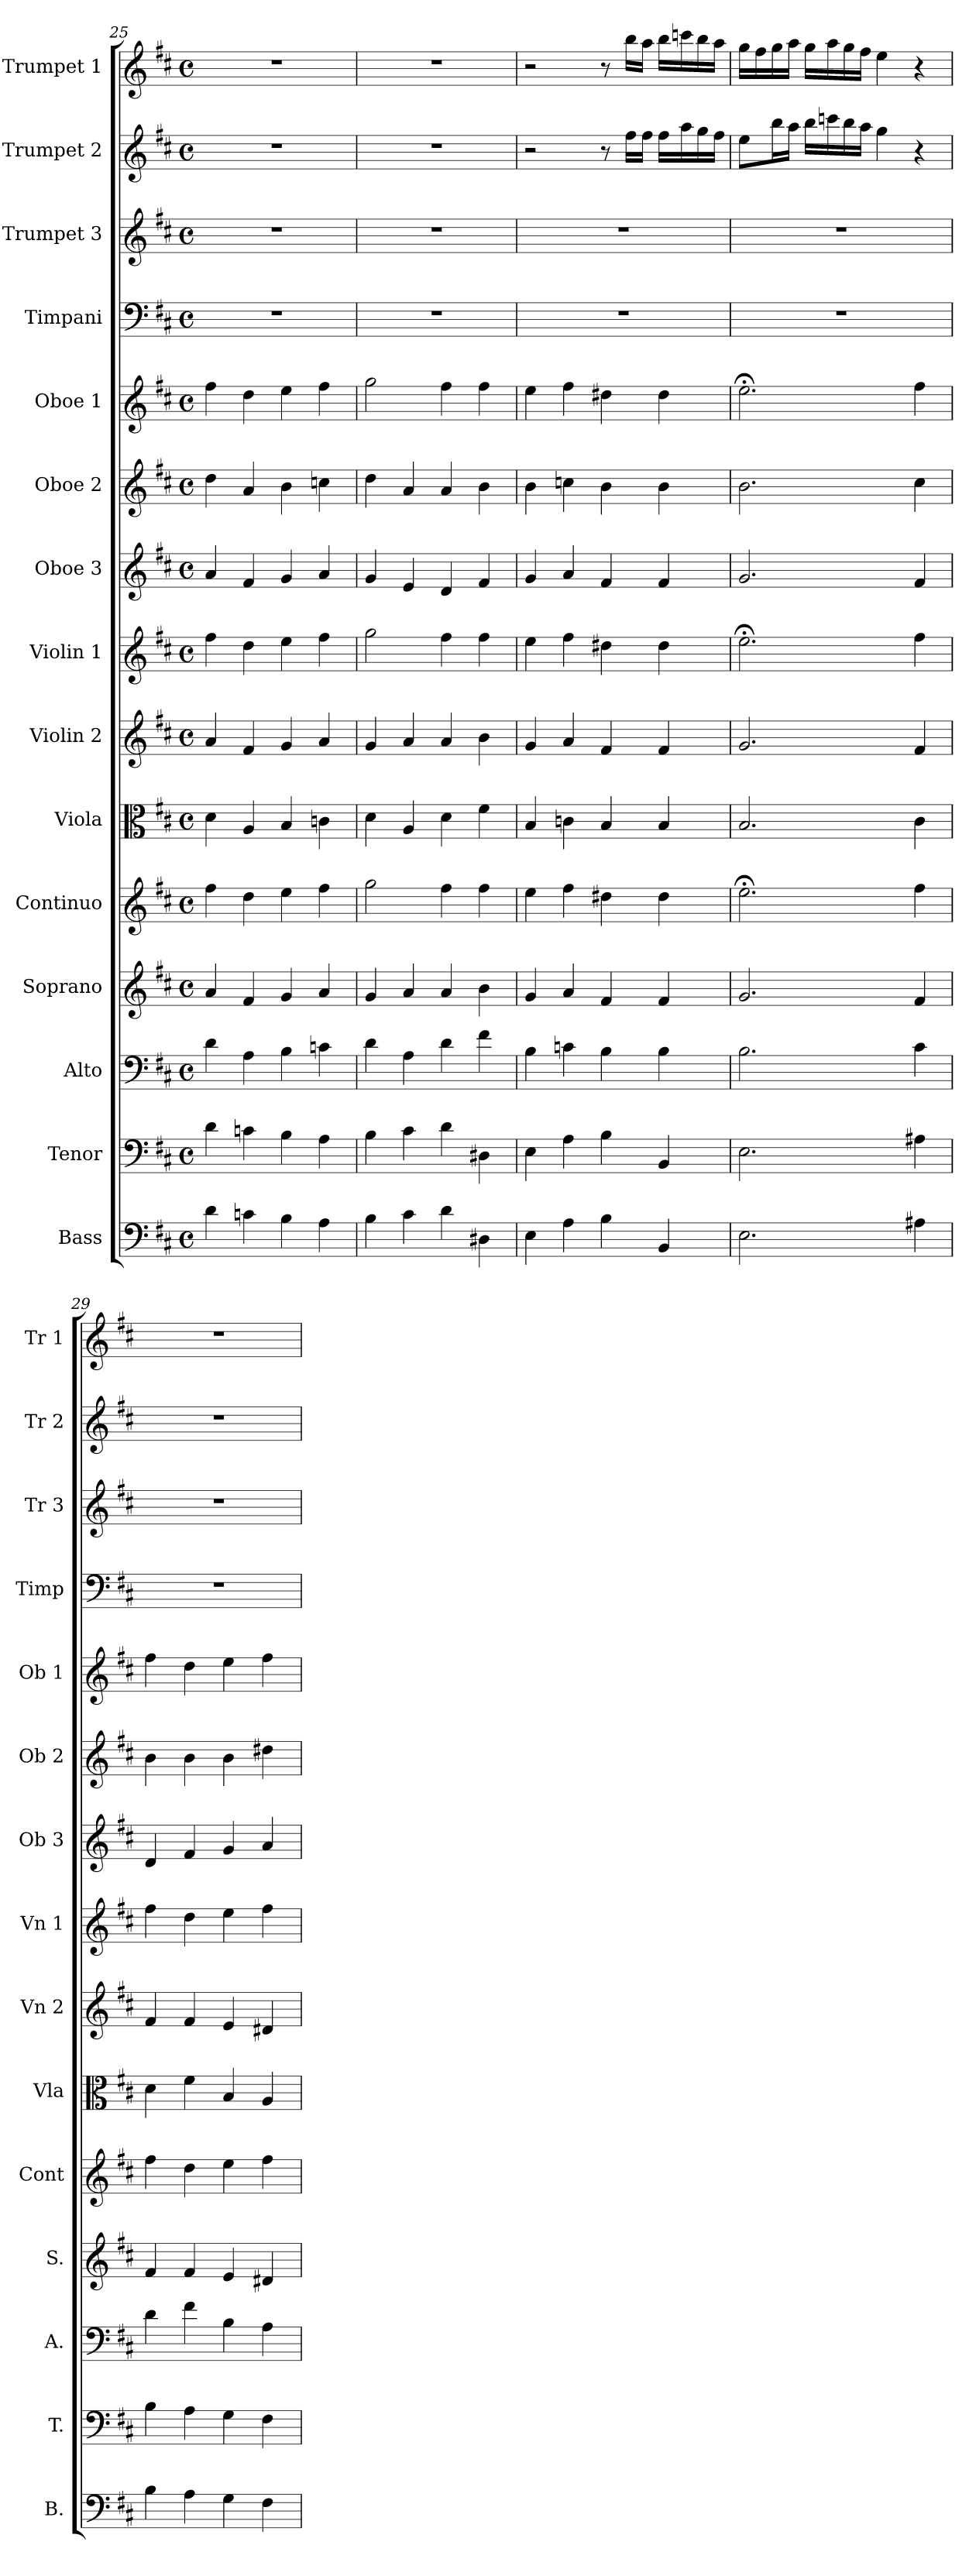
**kern	**kern	**kern	**kern	**kern	**kern	**kern	**kern	**kern	**kern	**kern	**kern	**kern	**kern	**kern
*part15	*part14	*part13	*part12	*part11	*part10	*part9	*part8	*part7	*part6	*part5	*part4	*part3	*part2	*part1
*staff15	*staff14	*staff13	*staff12	*staff11	*staff10	*staff9	*staff8	*staff7	*staff6	*staff5	*staff4	*staff3	*staff2	*staff1
*I"Bass	*I"Tenor	*I"Alto	*I"Soprano	*I"Continuo	*I"Viola	*I"Violin 2	*I"Violin 1	*I"Oboe 3	*I"Oboe 2	*I"Oboe 1	*I"Timpani	*I"Trumpet 3	*I"Trumpet 2	*I"Trumpet 1
*I'B.	*I'T.	*I'A.	*I'S.	*I'Cont	*I'Vla	*I'Vn 2	*I'Vn 1	*I'Ob 3	*I'Ob 2	*I'Ob 1	*I'Timp	*I'Tr 3	*I'Tr 2	*I'Tr 1
*clefF4	*clefF4	*clefF4	*clefG2	*clefG2	*clefC3	*clefG2	*clefG2	*clefG2	*clefG2	*clefG2	*clefF4	*clefG2	*clefG2	*clefG2
*	*	*	*	*	*	*	*	*	*	*	*	*ITrd1c2	*ITrd1c2	*ITrd1c2
*k[f#c#]	*k[f#c#]	*k[f#c#]	*k[f#c#]	*k[f#c#]	*k[f#c#]	*k[f#c#]	*k[f#c#]	*k[f#c#]	*k[f#c#]	*k[f#c#]	*k[f#c#]	*k[]	*k[]	*k[]
*D:	*D:	*D:	*D:	*D:	*D:	*D:	*D:	*D:	*D:	*D:	*D:	*C:	*C:	*C:
*M4/4	*M4/4	*M4/4	*M4/4	*M4/4	*M4/4	*M4/4	*M4/4	*M4/4	*M4/4	*M4/4	*M4/4	*M4/4	*M4/4	*M4/4
*met(c)	*met(c)	*met(c)	*met(c)	*met(c)	*met(c)	*met(c)	*met(c)	*met(c)	*met(c)	*met(c)	*met(c)	*met(c)	*met(c)	*met(c)
=25	=25	=25	=25	=25	=25	=25	=25	=25	=25	=25	=25	=25	=25	=25
4d\	4d\	4d\	4a/	4ff#\	4d\	4a/	4ff#\	4a/	4dd\	4ff#\	1r	1r	1r	1r
4cn\	4cn\	4A\	4f#/	4dd\	4A/	4f#/	4dd\	4f#/	4a/	4dd\	.	.	.	.
4B\	4B\	4B\	4g/	4ee\	4B/	4g/	4ee\	4g/	4b\	4ee\	.	.	.	.
4A\	4A\	4cn\	4a/	4ff#\	4cn\	4a/	4ff#\	4a/	4ccn\	4ff#\	.	.	.	.
!!LO:PB:g=z
=26	=26	=26	=26	=26	=26	=26	=26	=26	=26	=26	=26	=26	=26	=26
4B\	4B\	4d\	4g/	2gg\	4d\	4g/	2gg\	4g/	4dd\	2gg\	1r	1r	1r	1r
4c#\	4c#\	4A\	4a/	.	4A/	4a/	.	4e/	4a/	.	.	.	.	.
4d\	4d\	4d\	4a/	4ff#\	4d\	4a/	4ff#\	4d/	4a/	4ff#\	.	.	.	.
4D#X\	4D#X\	4f#\	4b\	4ff#\	4f#\	4b\	4ff#\	4f#/	4b\	4ff#\	.	.	.	.
=27	=27	=27	=27	=27	=27	=27	=27	=27	=27	=27	=27	=27	=27	=27
4E\	4E\	4B\	4g/	4ee\	4B/	4g/	4ee\	4g/	4b\	4ee\	1r	1r	2r	2r
4A\	4A\	4cn\	4a/	4ff#\	4cn\	4a/	4ff#\	4a/	4ccn\	4ff#\	.	.	.	.
4B\	4B\	4B\	4f#/	4dd#X\	4B/	4f#/	4dd#X\	4f#/	4b\	4dd#X\	.	.	8r	8r
.	.	.	.	.	.	.	.	.	.	.	.	.	16ee\LL	16aa\LL
.	.	.	.	.	.	.	.	.	.	.	.	.	16ee\JJ	16gg\JJ
4BB/	4BB/	4B\	4f#/	4dd#\	4B/	4f#/	4dd#\	4f#/	4b\	4dd#\	.	.	16ee\LL	16aa\LL
.	.	.	.	.	.	.	.	.	.	.	.	.	16gg\	16bb-X\
.	.	.	.	.	.	.	.	.	.	.	.	.	16ff\	16aa\
.	.	.	.	.	.	.	.	.	.	.	.	.	16ee\JJ	16gg\JJ
=28	=28	=28	=28	=28	=28	=28	=28	=28	=28	=28	=28	=28	=28	=28
2.E\	2.E\	2.B\	2.g/	2.ee;<\	2.B/	2.g/	2.ee;<\	2.g/	2.b\	2.ee;<\	1r	1r	8dd\L	16ff\LL
.	.	.	.	.	.	.	.	.	.	.	.	.	.	16ee\
.	.	.	.	.	.	.	.	.	.	.	.	.	16aa\L	16ff\
.	.	.	.	.	.	.	.	.	.	.	.	.	16gg\JJ	16gg\JJ
.	.	.	.	.	.	.	.	.	.	.	.	.	16aa\LL	16ff\LL
.	.	.	.	.	.	.	.	.	.	.	.	.	16bb-X\	16gg\
.	.	.	.	.	.	.	.	.	.	.	.	.	16aa\	16ff\
.	.	.	.	.	.	.	.	.	.	.	.	.	16gg\JJ	16ee\JJ
.	.	.	.	.	.	.	.	.	.	.	.	.	4ff\	4dd\
4A#X\	4A#X\	4c#\	4f#/	4ff#\	4c#\	4f#/	4ff#\	4f#/	4cc#\	4ff#\	.	.	4r	4r
=29	=29	=29	=29	=29	=29	=29	=29	=29	=29	=29	=29	=29	=29	=29
4B\	4B\	4d\	4f#/	4ff#\	4d\	4f#/	4ff#\	4d/	4b\	4ff#\	1r	1r	1r	1r
4A\	4A\	4f#\	4f#/	4dd\	4f#\	4f#/	4dd\	4f#/	4b\	4dd\	.	.	.	.
4G\	4G\	4B\	4e/	4ee\	4B/	4e/	4ee\	4g/	4b\	4ee\	.	.	.	.
4F#\	4F#\	4A\	4d#X/	4ff#\	4A/	4d#X/	4ff#\	4a/	4dd#X\	4ff#\	.	.	.	.
=	=	=	=	=	=	=	=	=	=	=	=	=	=	=
*-	*-	*-	*-	*-	*-	*-	*-	*-	*-	*-	*-	*-	*-	*-
